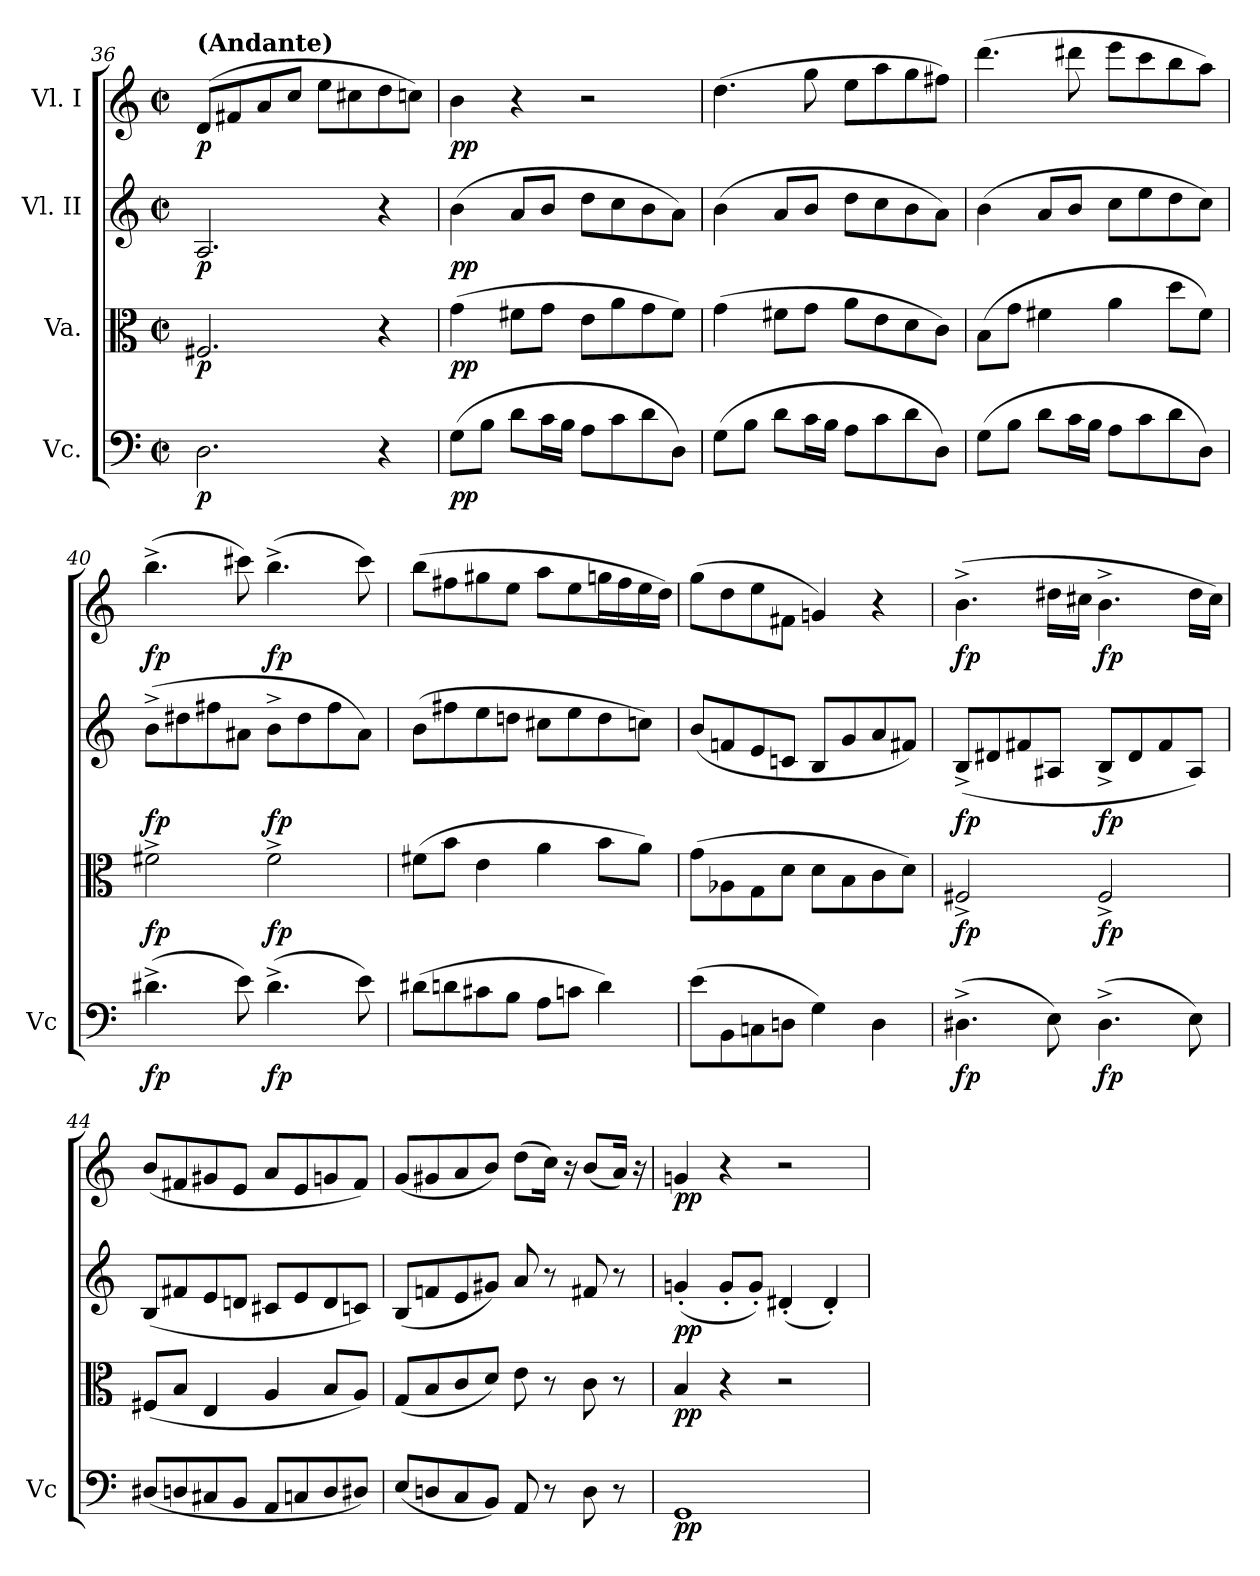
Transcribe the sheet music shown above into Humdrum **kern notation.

**kern	**dynam	**kern	**dynam	**kern	**dynam	**kern	**dynam
*part4	*part4	*part3	*part3	*part2	*part2	*part1	*part1
*staff4	*staff4	*staff3	*staff3	*staff2	*staff2	*staff1	*staff1
*I"Vc.	*	*I"Va.	*	*I"Vl. II	*	*I"Vl. I	*
*I'Vc	*	*	*	*	*	*	*
*clefF4	*	*clefC3	*	*clefG2	*	*clefG2	*
*k[]	*	*k[]	*	*k[]	*	*k[]	*
*M2/2	*	*M2/2	*	*M2/2	*	*M2/2	*
*met(c|)	*	*met(c|)	*	*met(c|)	*	*met(c|)	*
=36	=36	=36	=36	=36	=36	=36	=36
!	!	!	!	!	!	!LO:TX:a:B:t=(Andante)	!
!	!LO:DY:b	!	!LO:DY:b	!	!LO:DY:b	!	!LO:DY:b
2.D\	p	2.F#X/	p	2.A/	p	(>8d/L	p
!	!	!	!	!	!	!	!LO:DY:b
.	.	.	.	.	.	8f#X/	decresc.
.	.	.	.	.	.	8a/	.
.	.	.	.	.	.	8cc/J	.
.	.	.	.	.	.	8ee\L	.
.	.	.	.	.	.	8cc#X\	.
4r	.	4r	.	4r	.	8dd\	.
.	.	.	.	.	.	8ccn\J)	.
=37	=37	=37	=37	=37	=37	=37	=37
!	!LO:DY:b	!	!LO:DY:b	!	!LO:DY:b	!	!LO:DY:b
(>8G\L	pp	(>4g\	pp	(>4b\	pp	4b\	pp
8B\J	.	.	.	.	.	.	.
8d\L	.	8f#X\L	.	8a/L	.	4r	.
16c\L	.	8g\J	.	8b/J	.	.	.
16B\JJ	.	.	.	.	.	.	.
8A\L	.	8e\L	.	8dd\L	.	2r	.
8c\	.	8a\	.	8cc\	.	.	.
8d\	.	8g\	.	8b\	.	.	.
8D\J)	.	8f#\J)	.	8a\J)	.	.	.
=38	=38	=38	=38	=38	=38	=38	=38
(>8G\L	.	(>4g\	.	(>4b\	.	(>4.dd\	.
8B\J	.	.	.	.	.	.	.
8d\L	.	8f#X\L	.	8a/L	.	.	.
16c\L	.	8g\J	.	8b/J	.	8gg\	.
16B\JJ	.	.	.	.	.	.	.
8A\L	.	8a\L	.	8dd\L	.	8ee\L	.
8c\	.	8e\	.	8cc\	.	8aa\	.
8d\	.	8d\	.	8b\	.	8gg\	.
8D\J)	.	8c\J)	.	8a\J)	.	8ff#X\J)	.
=39	=39	=39	=39	=39	=39	=39	=39
!	!LO:DY:b	!	!LO:DY:b	!	!LO:DY:b	!	!LO:DY:b
(>8G\L	cresc.	(>8B\L	cresc.	(>4b\	cresc.	(>4.ddd\	cresc.
8B\J	.	8g\J	.	.	.	.	.
8d\L	.	4f#X\	.	8a/L	.	.	.
16c\L	.	.	.	8b/J	.	8ddd#X\	.
16B\JJ	.	.	.	.	.	.	.
8A\L	.	4a\	.	8cc\L	.	8eee\L	.
8c\	.	.	.	8ee\	.	8ccc\	.
8d\	.	8dd\L	.	8dd\	.	8bb\	.
8D\J)	.	8f#\J)	.	8cc\J)	.	8aa\J)	.
=40	=40	=40	=40	=40	=40	=40	=40
!	!LO:DY:b	!	!LO:DY:b	!	!LO:DY:b	!	!LO:DY:b
(>4.d#X^\	fp	2f#X^\	fp	(>8b^\L	fp	(>4.bb^\	fp
.	.	.	.	8dd#X\	.	.	.
.	.	.	.	8ff#X\	.	.	.
8e\)	.	.	.	8a#X\J	.	8ccc#X\)	.
!	!LO:DY:b	!	!LO:DY:b	!	!LO:DY:b	!	!LO:DY:b
(>4.d#^\	fp	2f#^\	fp	8b^\L	fp	(>4.bb^\	fp
.	.	.	.	8dd#\	.	.	.
.	.	.	.	8ff#\	.	.	.
8e\)	.	.	.	8a#\J)	.	8ccc#\)	.
!!LO:LB:g=z
=41	=41	=41	=41	=41	=41	=41	=41
(>8d#X\L	.	(>8f#X\L	.	(>8b\L	.	(>8bb\L	.
8dn\	.	8b\J	.	8ff#X\	.	8ff#X\	.
!	!LO:DY:b	!	!LO:DY:b	!	!LO:DY:b	!	!LO:DY:b
8c#X\	decresc.	4e\	decresc.	8ee\	decresc.	8gg#X\	decresc.
8B\J	.	.	.	8ddn\J	.	8ee\J	.
8A\L	.	4a\	.	8cc#X\L	.	8aa\L	.
8cn\J	.	.	.	8ee\	.	8ee\	.
4d\)	.	8b\L	.	8dd\	.	16ggn\L	.
.	.	.	.	.	.	16ff#\	.
.	.	8a\J)	.	8ccn\J)	.	16ee\	.
.	.	.	.	.	.	16dd\JJ)	.
=42	=42	=42	=42	=42	=42	=42	=42
(>8e\L	.	(>8g\L	.	(<8b/L	.	(>8gg\L	.
8BB\	.	8A-X\	.	8fn/	.	8dd\	.
8Cn\	.	8G\	.	8e/	.	8ee\	.
8Dn\J	.	8d\J	.	8cn/J	.	8f#X\J	.
4G\)	.	8d\L	.	8B/L	.	4gn/)	.
.	.	8B\	.	8g/	.	.	.
4D\	.	8c\	.	8a/	.	4r	.
.	.	8d\J)	.	8f#X/J)	.	.	.
=43	=43	=43	=43	=43	=43	=43	=43
!	!LO:DY:b	!	!LO:DY:b	!	!LO:DY:b	!	!LO:DY:b
(>4.D#X^\	fp	2F#X^/	fp	(<8B^/L	fp	(>4.b^\	fp
.	.	.	.	8d#X/	.	.	.
.	.	.	.	8f#X/	.	.	.
8E\)	.	.	.	8A#i/J	.	16dd#X\LL	.
.	.	.	.	.	.	16cc#X\JJ	.
!	!LO:DY:b	!	!LO:DY:b	!	!LO:DY:b	!	!LO:DY:b
(>4.D#^\	fp	2F#^/	fp	8B^/L	fp	4.b^\	fp
.	.	.	.	8d#/	.	.	.
.	.	.	.	8f#/	.	.	.
8E\)	.	.	.	8A#i/J)	.	16dd#\LL	.
.	.	.	.	.	.	16cc#\JJ)	.
=44	=44	=44	=44	=44	=44	=44	=44
(<8D#X/L	.	(<8F#X/L	.	(<8B/L	.	(<8b/L	.
8Dn/	.	8B/J	.	8f#X/	.	8f#X/	.
!	!LO:DY:b	!	!LO:DY:b	!	!LO:DY:b	!	!LO:DY:b
8C#X/	decresc.	4E/	decresc.	8e/	decresc.	8g#X/	decresc.
8BB/J	.	.	.	8dn/J	.	8e/J	.
8AA/L	.	4A/	.	8c#X/L	.	8a/L	.
8Cn/	.	.	.	8e/	.	8e/	.
8D/	.	8B/L	.	8d/	.	8gn/	.
8D#X/J)	.	8A/J)	.	8cn/J)	.	8f#/J)	.
=45	=45	=45	=45	=45	=45	=45	=45
(<8E/L	.	(<8G/L	.	(<8B/L	.	(<8g/L	.
8Dn/	.	8B/	.	8fn/	.	8g#X/	.
8C/	.	8c/	.	8e/	.	8a/	.
8BB/J)	.	8d/J)	.	8g#X/J)	.	8b/J)	.
8AA/	.	8e\	.	8a/	.	(>8dd\L	.
8r	.	8r	.	8r	.	16cc\Jk)	.
.	.	.	.	.	.	16r	.
8D\	.	8c\	.	8f#X/	.	(<8b/L	.
8r	.	8r	.	8r	.	16a/Jk)	.
.	.	.	.	.	.	16r	.
=46	=46	=46	=46	=46	=46	=46	=46
!	!LO:DY:b	!	!LO:DY:b	!	!LO:DY:b	!	!LO:DY:b
1GG	pp	4B/	pp	(<4gn'/	pp	4gn/	pp
.	.	4r	.	8g'!/L	.	4r	.
.	.	.	.	8g'!/J)	.	.	.
.	.	2r	.	(<4d#X'!/	.	2r	.
.	.	.	.	4d#'!/)	.	.	.
=	=	=	=	=	=	=	=
*-	*-	*-	*-	*-	*-	*-	*-
